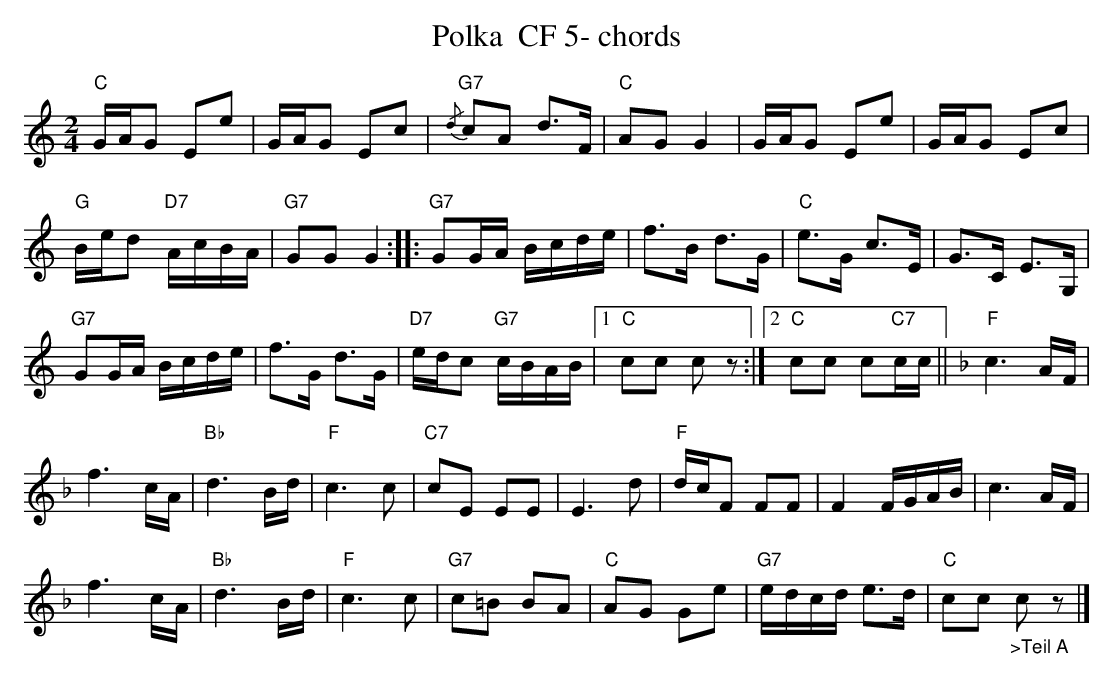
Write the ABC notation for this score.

X:1
T:Polka  CF 5- chords
M:2/4
L:1/16
K:Cmaj%%MIDI gchordon
"C"GAG2 E2e2 | GAG2 E2c2 | "G7"{/d}c2A2 d3F | "C"A2G2G4 | GAG2 E2e2 | GAG2 E2c2 |
"G"Bed2 "D7"AcBA | "G7"G2G2G4 :: "G7"G2GA Bcde | f3B d3G | "C"e3G c3E | G3C E3G, |
"G7"G2GA Bcde | f3G d3G | "D7"edc2 "G7"cBAB |1 "C"c2c2 c2z2 :|2 "C"c2c2 c2"C7"cc || [K:Fmaj] "F"c6AF |
f6cA | "Bb"d6Bd | "F"c6c2 | "C7"c2E2 E2E2 | E6d2 | "F"dcF2 F2F2 | F4 FGAB | c6AF |
f6cA | "Bb"d6Bd | "F"c6c2 | "G7"c2=B2 B2A2 | "C"A2G2 G2e2 | "G7"edcd e3d | "C"c2c2 "_>Teil A"c2z2 |]
